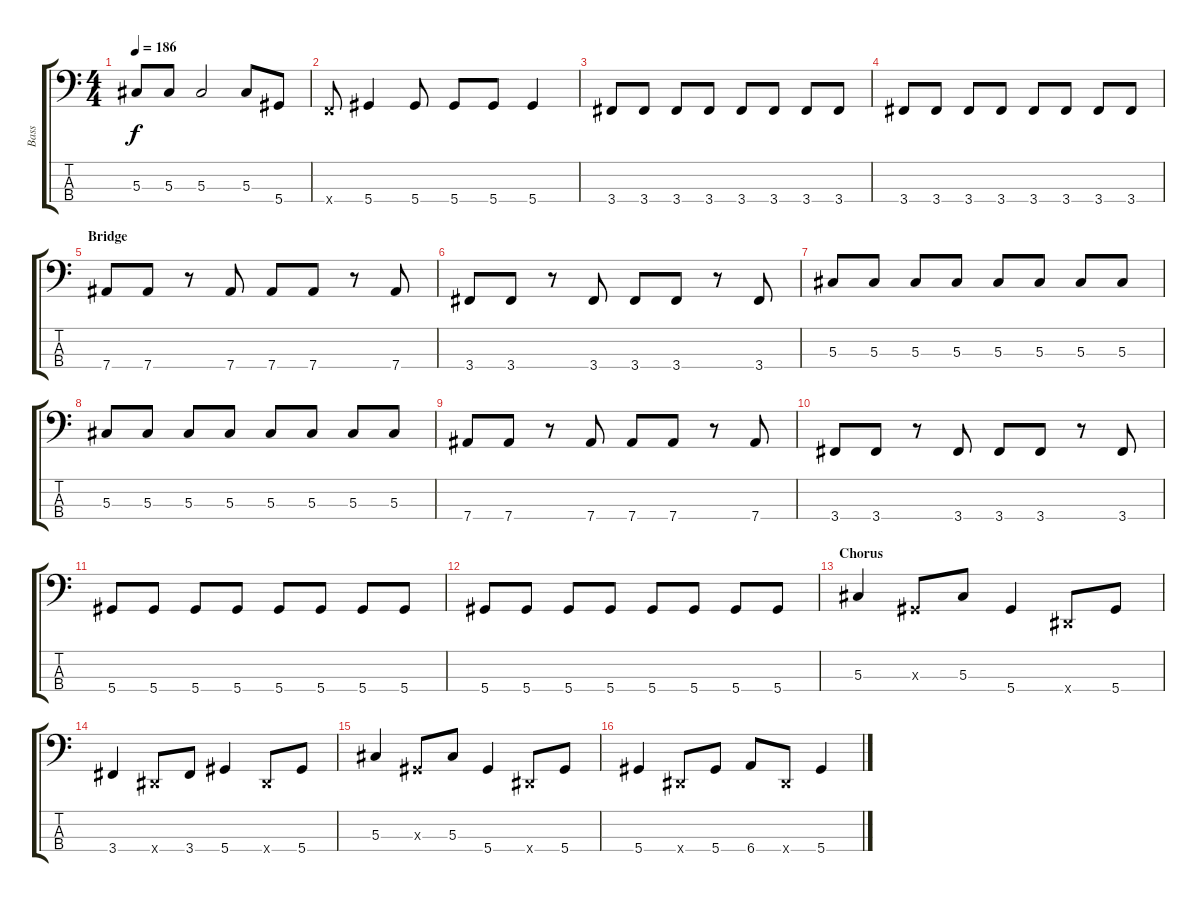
\track ("Bass" "Bass") {instrument electricbasspick}
\staff {score tabs}
\tuning (Gb2 Db2 Ab1 Eb1) {hide}
\ts (4 4)
\tempo 186
\clef f4
\ks c
5.3.8{dy f} 5.3.8 5.3.2 5.3.8 5.4.8 |
2.4{x}.8 5.4.4 5.4.8 5.4.8 5.4.8 5.4.4 |
3.4.8 3.4.8 3.4.8 3.4.8 3.4.8 3.4.8 3.4.8 3.4.8 |
3.4.8 3.4.8 3.4.8 3.4.8 3.4.8 3.4.8 3.4.8 3.4.8 |
\section ("" "Bridge")
7.4.8 7.4.8 r.8 7.4.8 7.4.8 7.4.8 r.8 7.4.8 |
3.4.8 3.4.8 r.8 3.4.8 3.4.8 3.4.8 r.8 3.4.8 |
5.3.8 5.3.8 5.3.8 5.3.8 5.3.8 5.3.8 5.3.8 5.3.8 |
5.3.8 5.3.8 5.3.8 5.3.8 5.3.8 5.3.8 5.3.8 5.3.8 |
7.4.8 7.4.8 r.8 7.4.8 7.4.8 7.4.8 r.8 7.4.8 |
3.4.8 3.4.8 r.8 3.4.8 3.4.8 3.4.8 r.8 3.4.8 |
5.4.8 5.4.8 5.4.8 5.4.8 5.4.8 5.4.8 5.4.8 5.4.8 |
5.4.8 5.4.8 5.4.8 5.4.8 5.4.8 5.4.8 5.4.8 5.4.8 |
\section ("" "Chorus")
5.3.4 0.3{x}.8 5.3.8 5.4.4 0.4{x}.8 5.4.8 |
3.4.4 0.4{x}.8 3.4.8 5.4.4 0.4{x}.8 5.4.8 |
5.3.4 0.3{x}.8 5.3.8 5.4.4 0.4{x}.8 5.4.8 |
5.4.4 0.4{x}.8 5.4.8 6.4.8 0.4{x}.8 5.4.4
